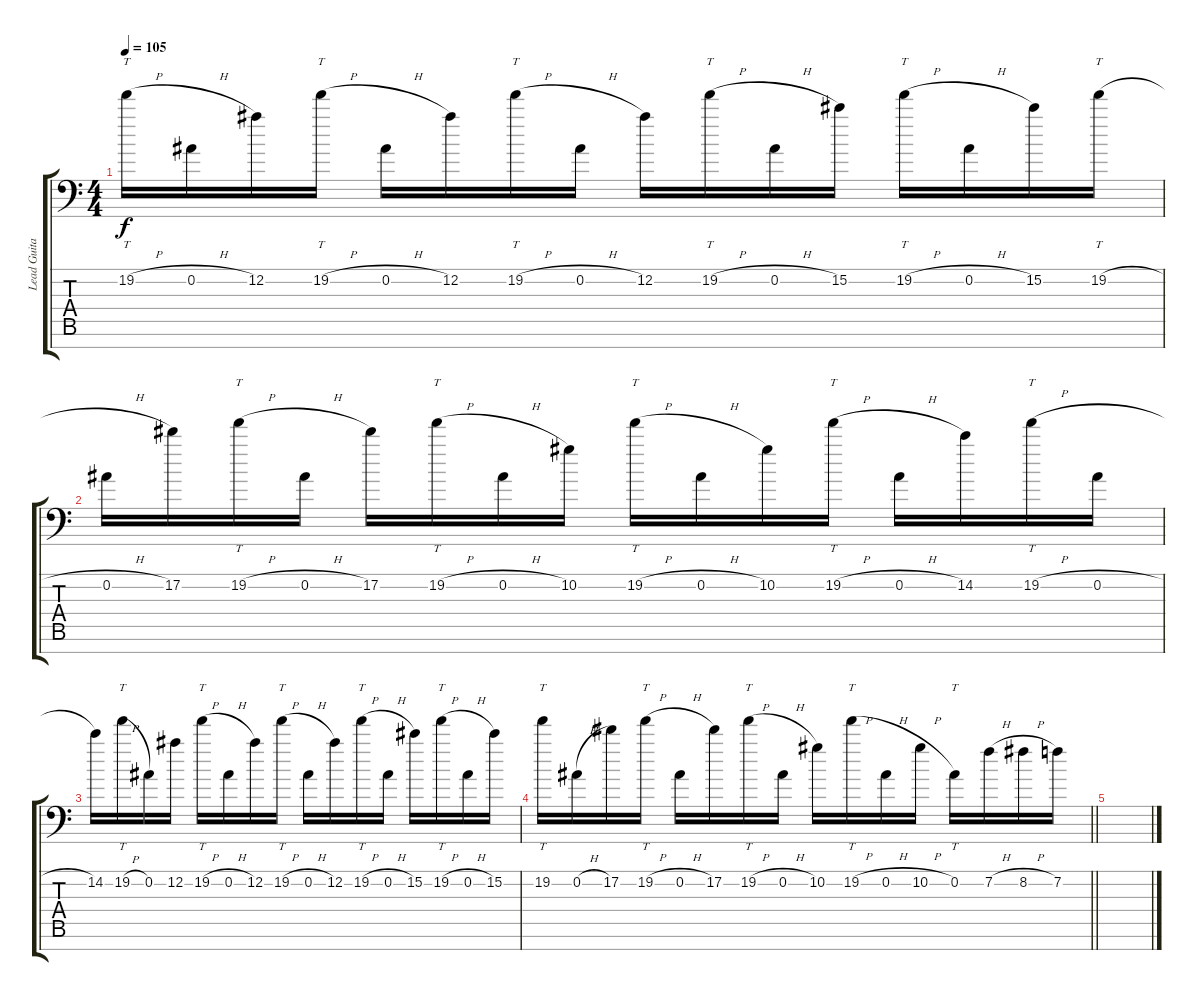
\track ("Lead Guitar #1" "Lead Guita") {instrument distortionguitar}
\staff {score tabs}
\tuning (Eb4 Bb3 F3 Eb3 Bb2 F2 Ab1) {hide}
\ts (4 4)
\tempo 105
\clef f4
\ks c
19.2{h}.16{tt dy f} 0.2{h}.16 12.2.16 19.2{h}.16{tt} 0.2{h}.16 12.2.16 19.2{h}.16{tt} 0.2{h}.16 12.2.16 19.2{h}.16{tt} 0.2{h}.16 15.2.16 19.2{h}.16{tt} 0.2{h}.16 15.2.16 19.2{h}.16{tt} |
0.2{h}.16 17.2.16 19.2{h}.16{tt} 0.2{h}.16 17.2.16 19.2{h}.16{tt} 0.2{h}.16 10.2.16 19.2{h}.16{tt} 0.2{h}.16 10.2.16 19.2{h}.16{tt} 0.2{h}.16 14.2.16 19.2{h}.16{tt} 0.2{h}.16 |
14.2.16 19.2{h}.16{tt} 0.2.16 12.2.16 19.2{h}.16{tt} 0.2{h}.16 12.2.16 19.2{h}.16{tt} 0.2{h}.16 12.2.16 19.2{h}.16{tt} 0.2{h}.16 15.2.16 19.2{h}.16{tt} 0.2{h}.16 15.2.16 |
\barLineRight lightlight
19.2.16{tt} 0.2{h}.16 17.2.16 19.2{h}.16{tt} 0.2{h}.16 17.2.16 19.2{h}.16{tt} 0.2{h}.16 10.2.16 19.2{h}.16{tt} 0.2{h}.16 10.2{h}.16 0.2.16{tt} 7.2{h}.16 8.2{h}.16 7.2.16 |
\section ("" "")
